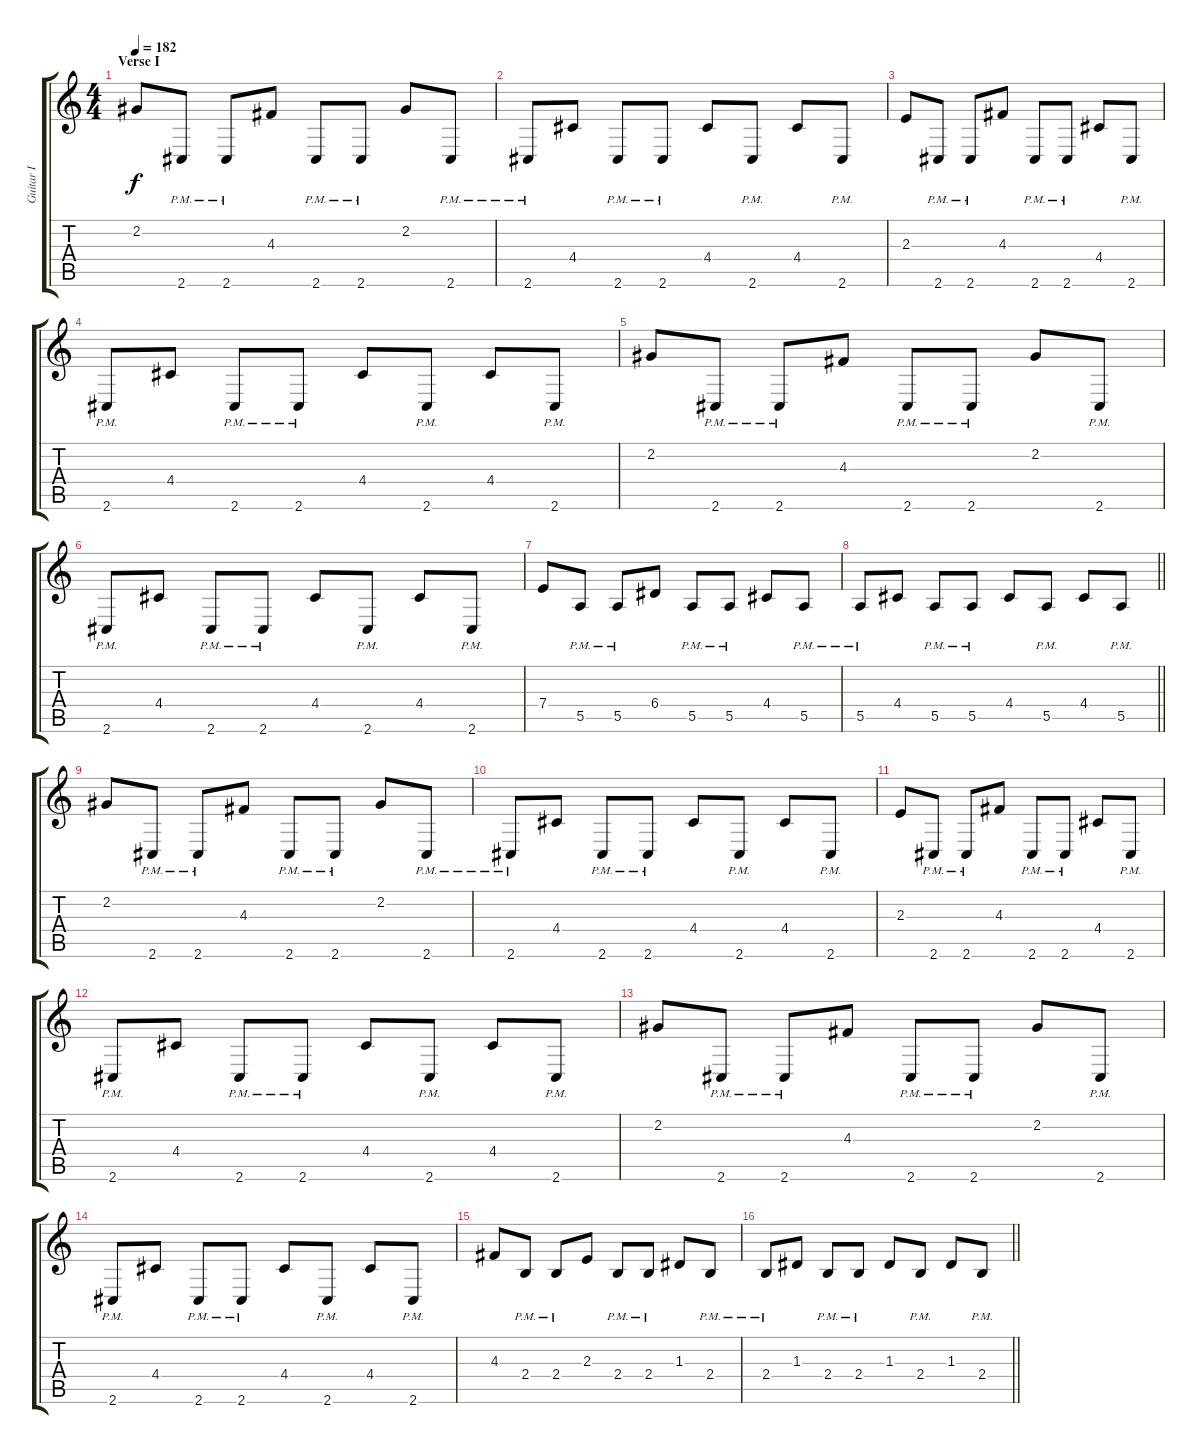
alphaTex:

\track ("Guitar I" "Guitar I") {instrument distortionguitar}
\staff {score tabs}
\tuning (B3 Gb3 D3 A2 E2 B1) {hide}
\ts (4 4)
\section ("" "Verse I")
\tempo 182
\clef g2
\ks c
2.2.8{dy f} 2.6{pm}.8 2.6{pm}.8 4.3.8 2.6{pm}.8 2.6{pm}.8 2.2.8 2.6{pm}.8 |
2.6{pm}.8 4.4.8 2.6{pm}.8 2.6{pm}.8 4.4.8 2.6{pm}.8 4.4.8 2.6{pm}.8 |
2.3.8 2.6{pm}.8 2.6{pm}.8 4.3.8 2.6{pm}.8 2.6{pm}.8 4.4.8 2.6{pm}.8 |
2.6{pm}.8 4.4.8 2.6{pm}.8 2.6{pm}.8 4.4.8 2.6{pm}.8 4.4.8 2.6{pm}.8 |
2.2.8 2.6{pm}.8 2.6{pm}.8 4.3.8 2.6{pm}.8 2.6{pm}.8 2.2.8 2.6{pm}.8 |
2.6{pm}.8 4.4.8 2.6{pm}.8 2.6{pm}.8 4.4.8 2.6{pm}.8 4.4.8 2.6{pm}.8 |
7.4.8 5.5{pm}.8 5.5{pm}.8 6.4.8 5.5{pm}.8 5.5{pm}.8 4.4.8 5.5{pm}.8 |
\barLineRight lightlight
5.5{pm}.8 4.4.8 5.5{pm}.8 5.5{pm}.8 4.4.8 5.5{pm}.8 4.4.8 5.5{pm}.8 |
\section ("" "")
2.2.8 2.6{pm}.8 2.6{pm}.8 4.3.8 2.6{pm}.8 2.6{pm}.8 2.2.8 2.6{pm}.8 |
2.6{pm}.8 4.4.8 2.6{pm}.8 2.6{pm}.8 4.4.8 2.6{pm}.8 4.4.8 2.6{pm}.8 |
2.3.8 2.6{pm}.8 2.6{pm}.8 4.3.8 2.6{pm}.8 2.6{pm}.8 4.4.8 2.6{pm}.8 |
2.6{pm}.8 4.4.8 2.6{pm}.8 2.6{pm}.8 4.4.8 2.6{pm}.8 4.4.8 2.6{pm}.8 |
2.2.8 2.6{pm}.8 2.6{pm}.8 4.3.8 2.6{pm}.8 2.6{pm}.8 2.2.8 2.6{pm}.8 |
2.6{pm}.8 4.4.8 2.6{pm}.8 2.6{pm}.8 4.4.8 2.6{pm}.8 4.4.8 2.6{pm}.8 |
4.3.8 2.4{pm}.8 2.4{pm}.8 2.3.8 2.4{pm}.8 2.4{pm}.8 1.3.8 2.4{pm}.8 |
\barLineRight lightlight
2.4{pm}.8 1.3.8 2.4{pm}.8 2.4{pm}.8 1.3.8 2.4{pm}.8 1.3.8 2.4{pm}.8
